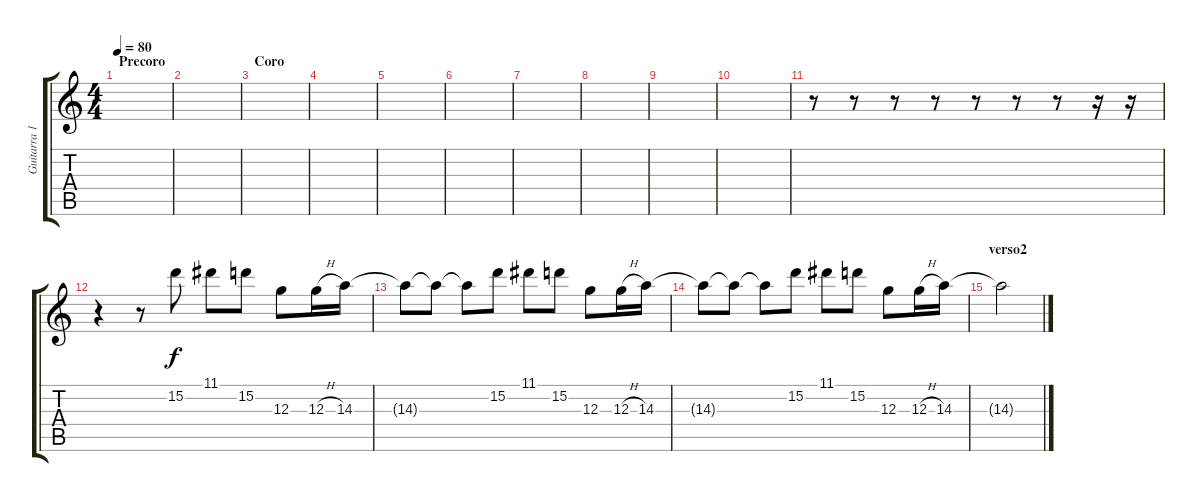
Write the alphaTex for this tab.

\track ("Guitarra 1" "Guitarra 1") {instrument overdrivenguitar}
\staff {score tabs}
\tuning (E4 B3 G3 D3 A2 E2) {hide}
\ts (4 4)
\section ("" "Precoro")
\tempo 80
\clef g2
\ks c
|
|
\section ("" "Coro")
|
|
|
|
|
|
|
|
r.8 r.8 r.8 r.8 r.8 r.8 r.8 r.16 r.16 |
r.4 r.8 15.2.8 11.1.8 15.2.8 12.3.8 12.3{h}.16 14.3.16 |
14.3{t}.8 14.3{t}.8 14.3{t}.8 15.2.8 11.1.8 15.2.8 12.3.8 12.3{h}.16 14.3.16 |
14.3{t}.8 14.3{t}.8 14.3{t}.8 15.2.8 11.1.8 15.2.8 12.3.8 12.3{h}.16 14.3.16 |
\section ("" "verso2")
14.3{t}.2
